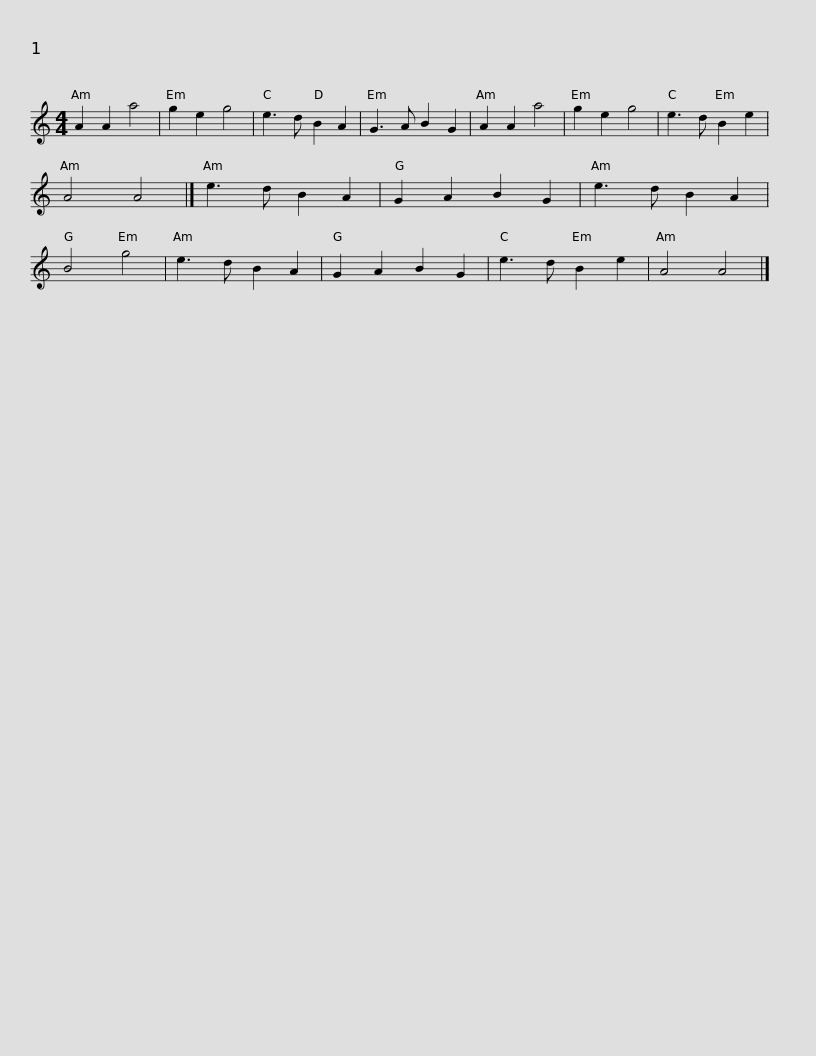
X:1
L:1/8
M:4/4
I:linebreak $
K:C
V:1 treble
V:1
 A2 A2 a4 | g2 e2 g4 | e3 d B2 A2 | G3 A B2 G2 | A2 A2 a4 | %5
 g2 e2 g4 | e3 d B2 e2 | A4 A4 |] e3 d B2 A2 | G2 A2 B2 G2 |$ %10
 e3 d B2 A2 | B4 g4 | e3 d B2 A2 | G2 A2 B2 G2 | e3 d B2 e2 | %15
 A4 A4 |] %16
